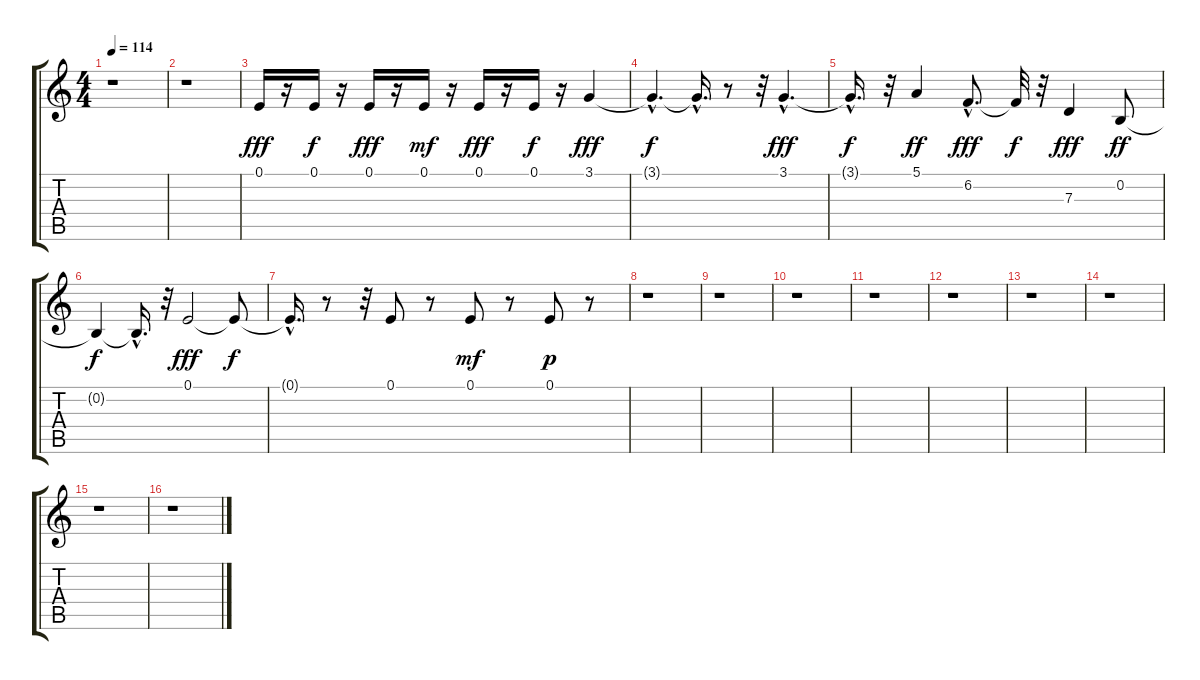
\track "" {instrument lead6voice}
\staff {score tabs}
\tuning (E4 B3 G3 D3 A2 E2) {hide}
\ts (4 4)
\tempo 114
\clef g2
\ks c
r.1{dy p} |
r.1 |
0.1.16{dy fff} r.16 0.1.16{dy f} r.16 0.1.16{dy fff} r.16 0.1.16{dy mf} r.16 0.1.16{dy fff} r.16 0.1.16{dy f} r.16 3.1.4{dy fff} |
3.1{hac t}.4{d dy f} 3.1{hac t}.16{d} r.8 r.32 3.1{hac}.4{d dy fff} |
3.1{hac t}.16{d dy f} r.32 5.1.4{dy ff} 6.2{hac}.8{d dy fff} 6.2{t}.32{dy f} r.32 7.3.4{dy fff} 0.2.8{dy ff} |
0.2{t}.4{dy f} 0.2{hac t}.16{d} r.32 0.1.2{dy fff} 0.1{t}.8{dy f} |
0.1{hac t}.16{d} r.8 r.32 0.1.8 r.8 0.1.8{dy mf} r.8 0.1.8{dy p} r.8 |
r.1 |
r.1 |
r.1 |
r.1 |
r.1 |
r.1 |
r.1 |
r.1 |
r.1
